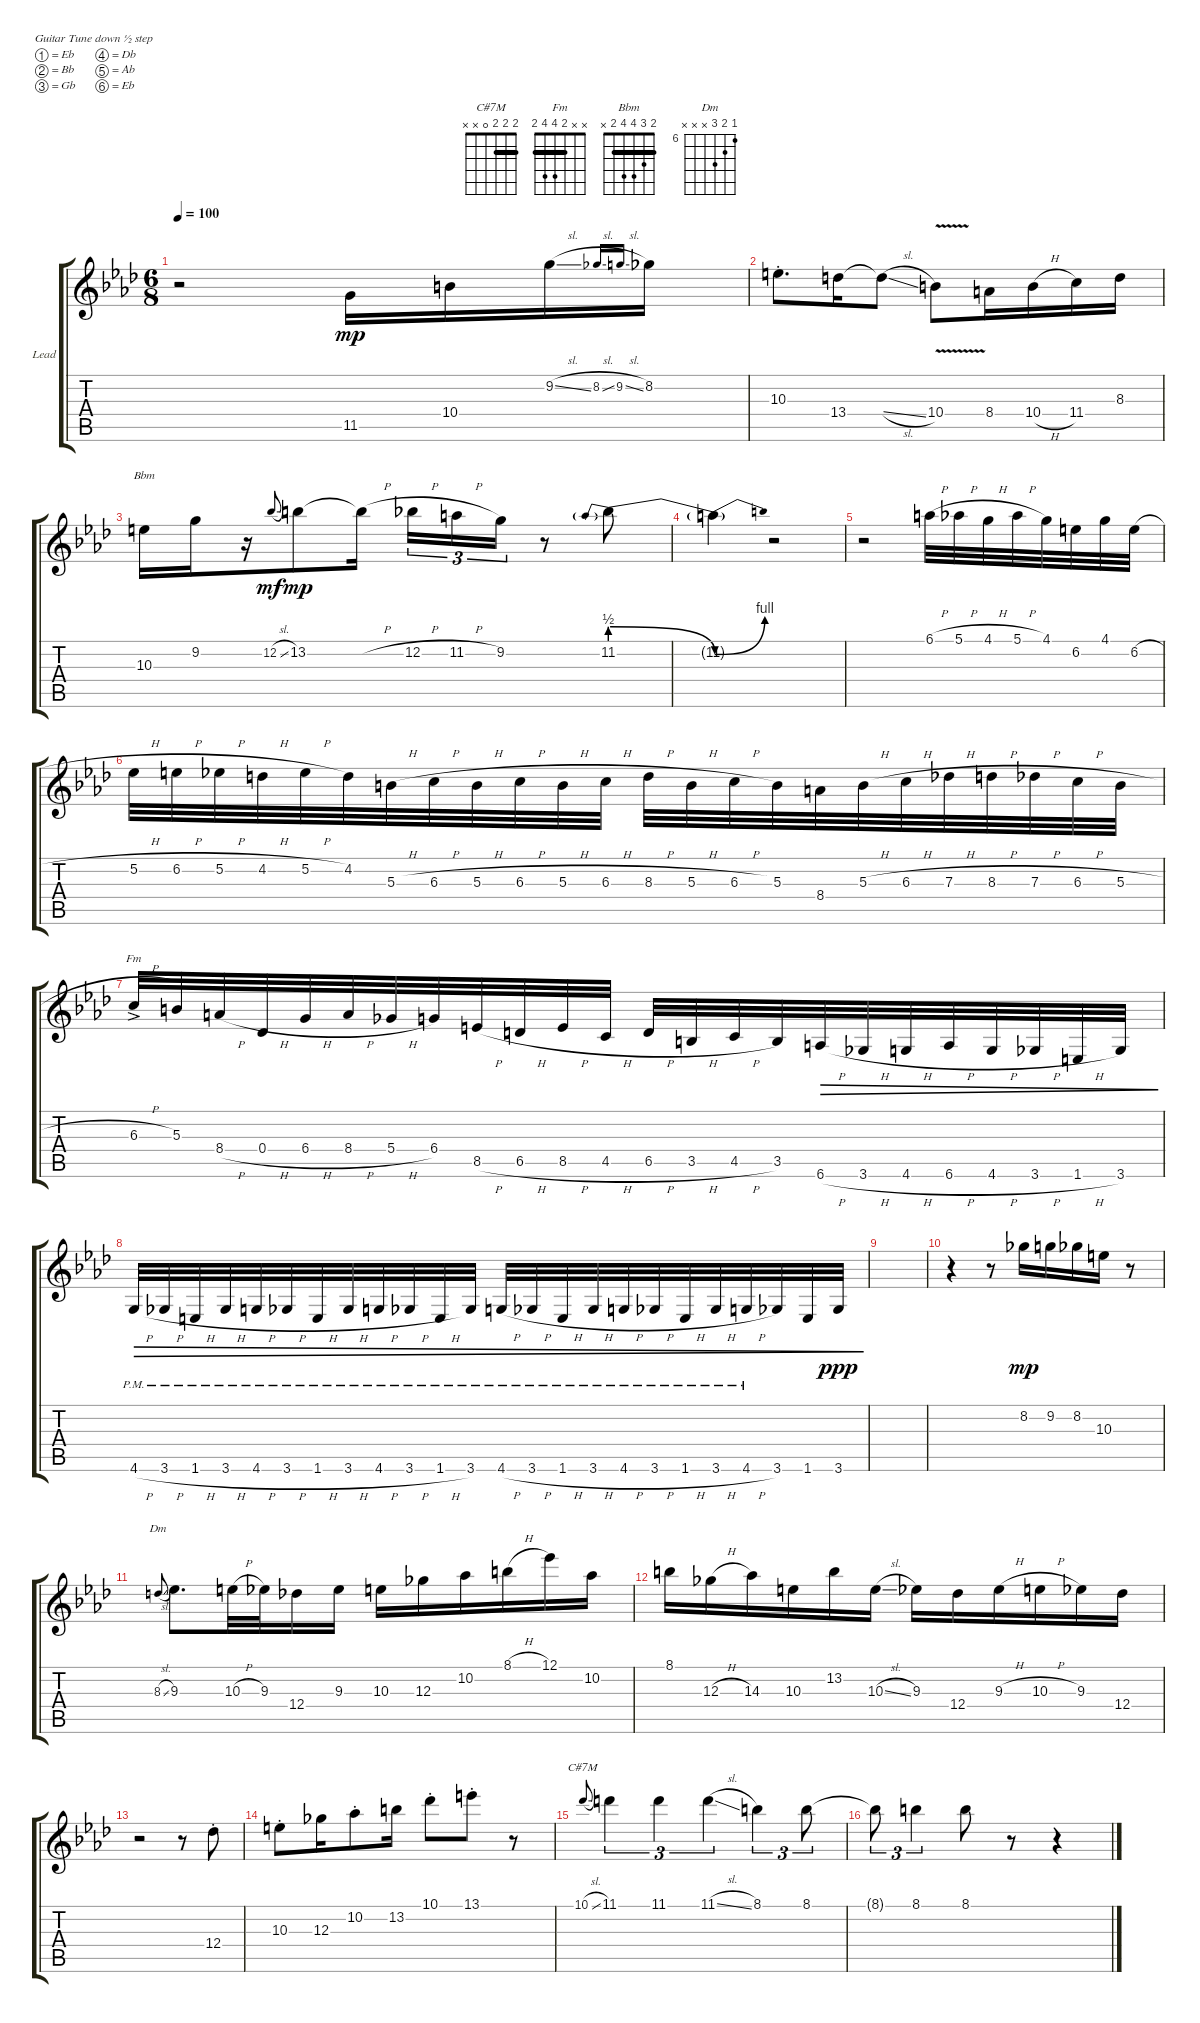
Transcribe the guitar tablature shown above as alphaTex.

\defaultSystemsLayout 4
\bracketExtendMode groupsimilarinstruments
\firstSystemTrackNameOrientation horizontal
\otherSystemsTrackNameOrientation horizontal
\track ("Lead" "Lead") {instrument overdrivenguitar}
\staff {score tabs}
\tuning (Eb4 Bb3 Gb3 Db3 Ab2 Eb2)
\chord ("C#7M" 2 2 2 0 x x) {barre (2 2)}
\chord ("Fm" x x 2 4 4 2) {barre 2}
\chord ("Bbm" 2 3 4 4 2 x) {barre 2}
\chord ("Dm" 6 7 8 x x x) {firstfret 6}
\ts (6 8)
\tempo 100
\clef g2
\ks fminor
r.2{dy mp} 11.5.16 10.4.16 9.2{sl}.16 8.2{sl}.16{gr onbeat} 9.2{sl}.16{gr onbeat} 8.2.16 |
10.3{st}.8{d} 13.4.16 13.4{sl t}.8 10.4{v}.8 8.4.16 10.4{h}.16 11.4.16 8.3.16 |
10.3.16{ch "Bbm"} 9.2.16 r.16 12.2{sl}.8{gr onbeat dy mf} 13.2.8{dy mp} 13.2{h t}.16 12.2{h}.16{tu (3 2)} 11.2{h}.16{tu (3 2)} 9.2.16{tu (3 2)} r.8 11.2{be (prebendrelease 0 2 15 0)}.8 |
11.2{be (bend 25.2 0 59.4 4) t}.4 r.2 |
r.2 6.1{h}.32 5.1{h}.32 4.1{h}.32 5.1{h}.32 4.1.32 6.2.32 4.1.32 6.2{h}.32 |
5.2{h}.32 6.2{h}.32 5.2{h}.32 4.2{h}.32 5.2{h}.32 4.2.32 5.3{h}.32 6.3{h}.32 5.3{h}.32 6.3{h}.32 5.3{h}.32 6.3{h}.32 8.3{h}.32 5.3{h}.32 6.3{h}.32 5.3.32 8.4.32 5.3{h}.32 6.3{h}.32 7.3{h}.32 8.3{h}.32 7.3{h}.32 6.3{h}.32 5.3{h}.32 |
6.3{h ac}.32{ch "Fm"} 5.3.32 8.4{h}.32 0.4{h}.32 6.4{h}.32 8.4{h}.32 5.4{h}.32 6.4.32 8.5{h}.32 6.5{h}.32 8.5{h}.32 4.5{h}.32 6.5{h}.32 3.5{h}.32 4.5{h}.32 3.5.32 6.6{h}.32{dec} 3.6{h}.32{dec} 4.6{h}.32{dec} 6.6{h}.32{dec} 4.6{h}.32{dec} 3.6{h}.32{dec} 1.6{h}.32{dec} 3.6.32{dec} |
4.6{h pm}.32{dec} 3.6{h pm}.32{dec} 1.6{h pm}.32{dec} 3.6{h pm}.32{dec} 4.6{h pm}.32{dec} 3.6{h pm}.32{dec} 1.6{h pm}.32{dec} 3.6{h pm}.32{dec} 4.6{h pm}.32{dec} 3.6{h pm}.32{dec} 1.6{h pm}.32{dec} 3.6{pm}.32{dec} 4.6{h pm}.32{dec} 3.6{h pm}.32{dec} 1.6{h pm}.32{dec} 3.6{h pm}.32{dec} 4.6{h pm}.32{dec} 3.6{h pm}.32{dec} 1.6{h pm}.32{dec} 3.6{h pm}.32{dec} 4.6{h pm}.32{dec} 3.6.32{dec} 1.6.32{dec} 3.6.32{dec dy ppp} |
|
r.4 r.8 8.2.16{dy mp} 9.2.16 8.2.16 10.3.16 r.8 |
8.3{sl}.8{ch "Dm" gr onbeat} 9.3.8{d} 10.3{h}.32 9.3.32 12.4.16 9.3.16 10.3.16 12.3.16 10.2.16 8.1{h}.16 12.1.16 10.2.16 |
8.1.16 12.3{h}.16 14.3.16 10.3.16 13.2.16 10.3{sl}.16 9.3.16 12.4.16 9.3{h}.16 10.3{h}.16 9.3.16 12.4.16 |
r.2 r.8 12.4{st}.8 |
10.3{st}.8 12.3.16 10.2{st}.8 13.2.16 10.1{st}.8 13.1{st}.8 r.8 |
10.1{sl}.8{ch "C#7M" gr onbeat} 11.1.4{tu (3 2)} 11.1.4{tu (3 2)} 11.1{sl}.4{tu (3 2)} 8.1.4{tu (3 2)} 8.1.8{tu (3 2)} |
8.1{t}.8{tu (3 2)} 8.1.4{tu (3 2)} 8.1.8 r.8 r.4
